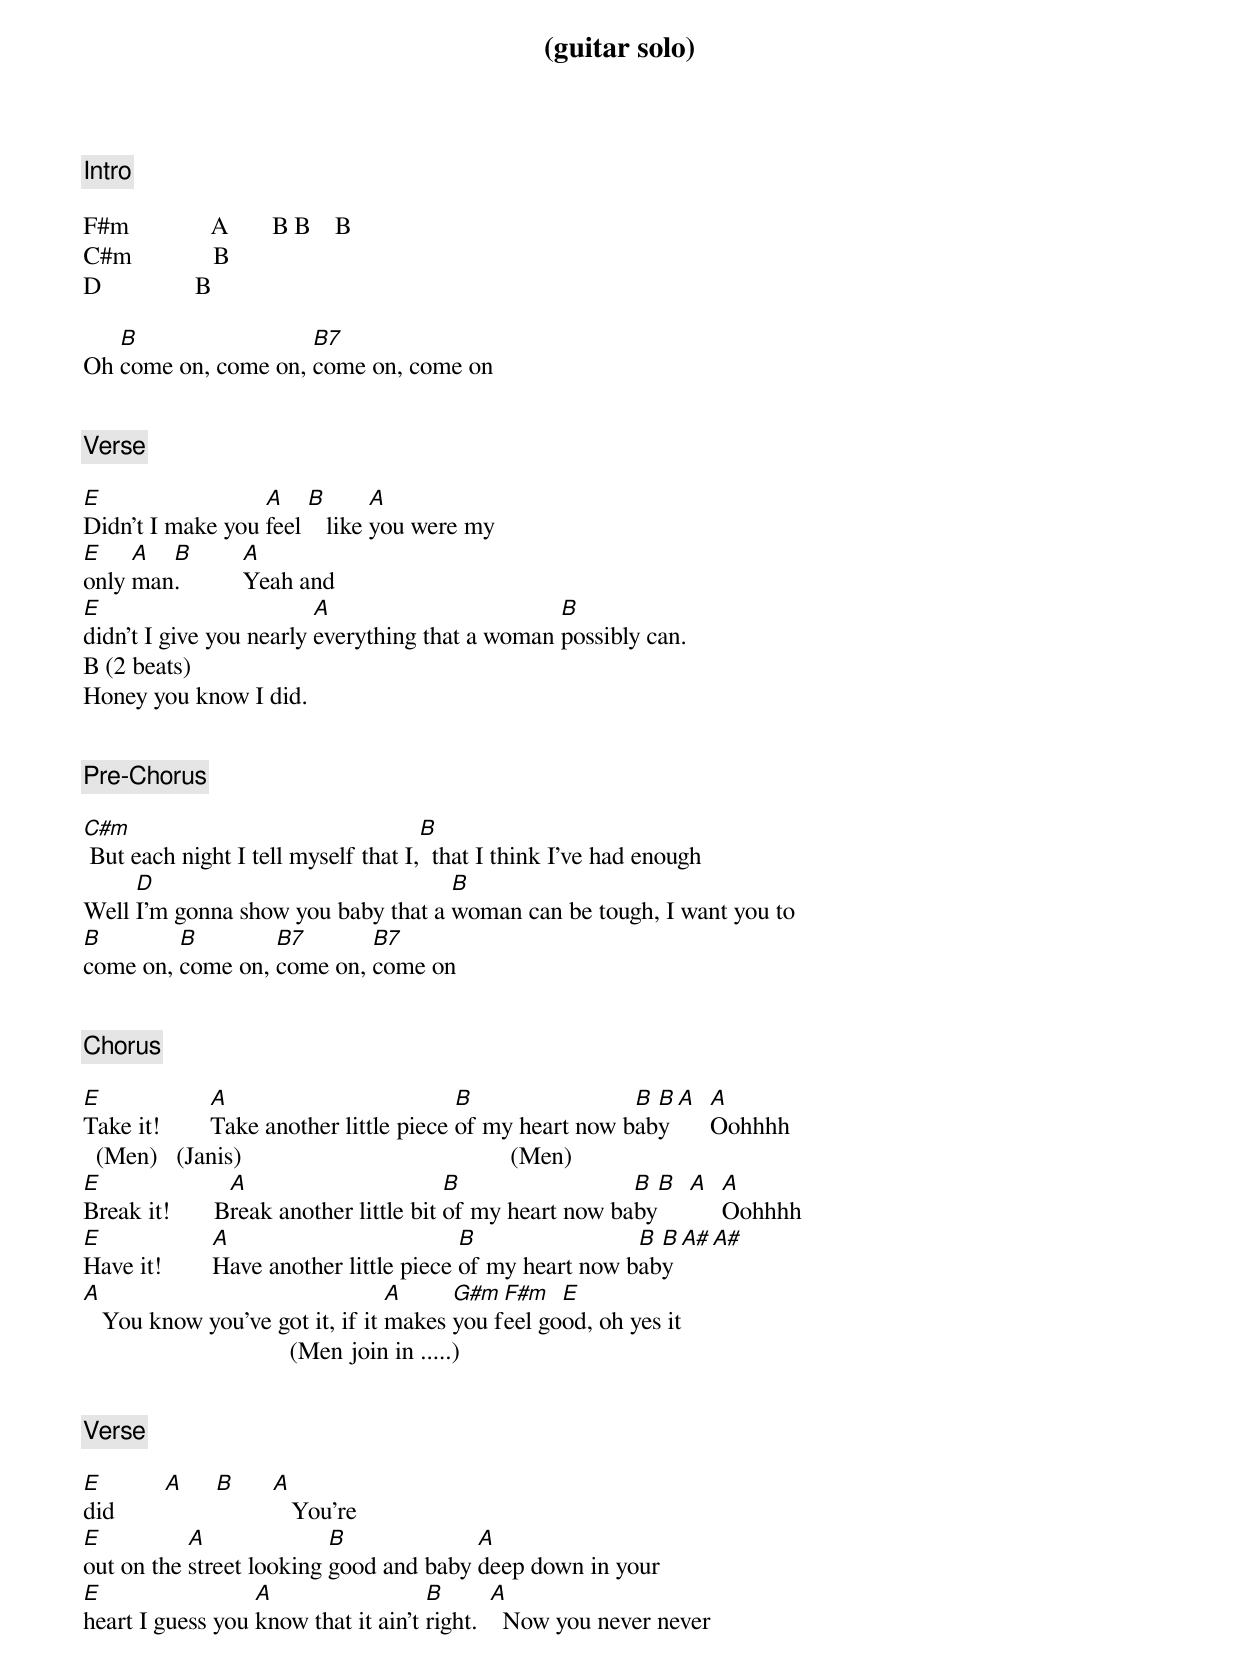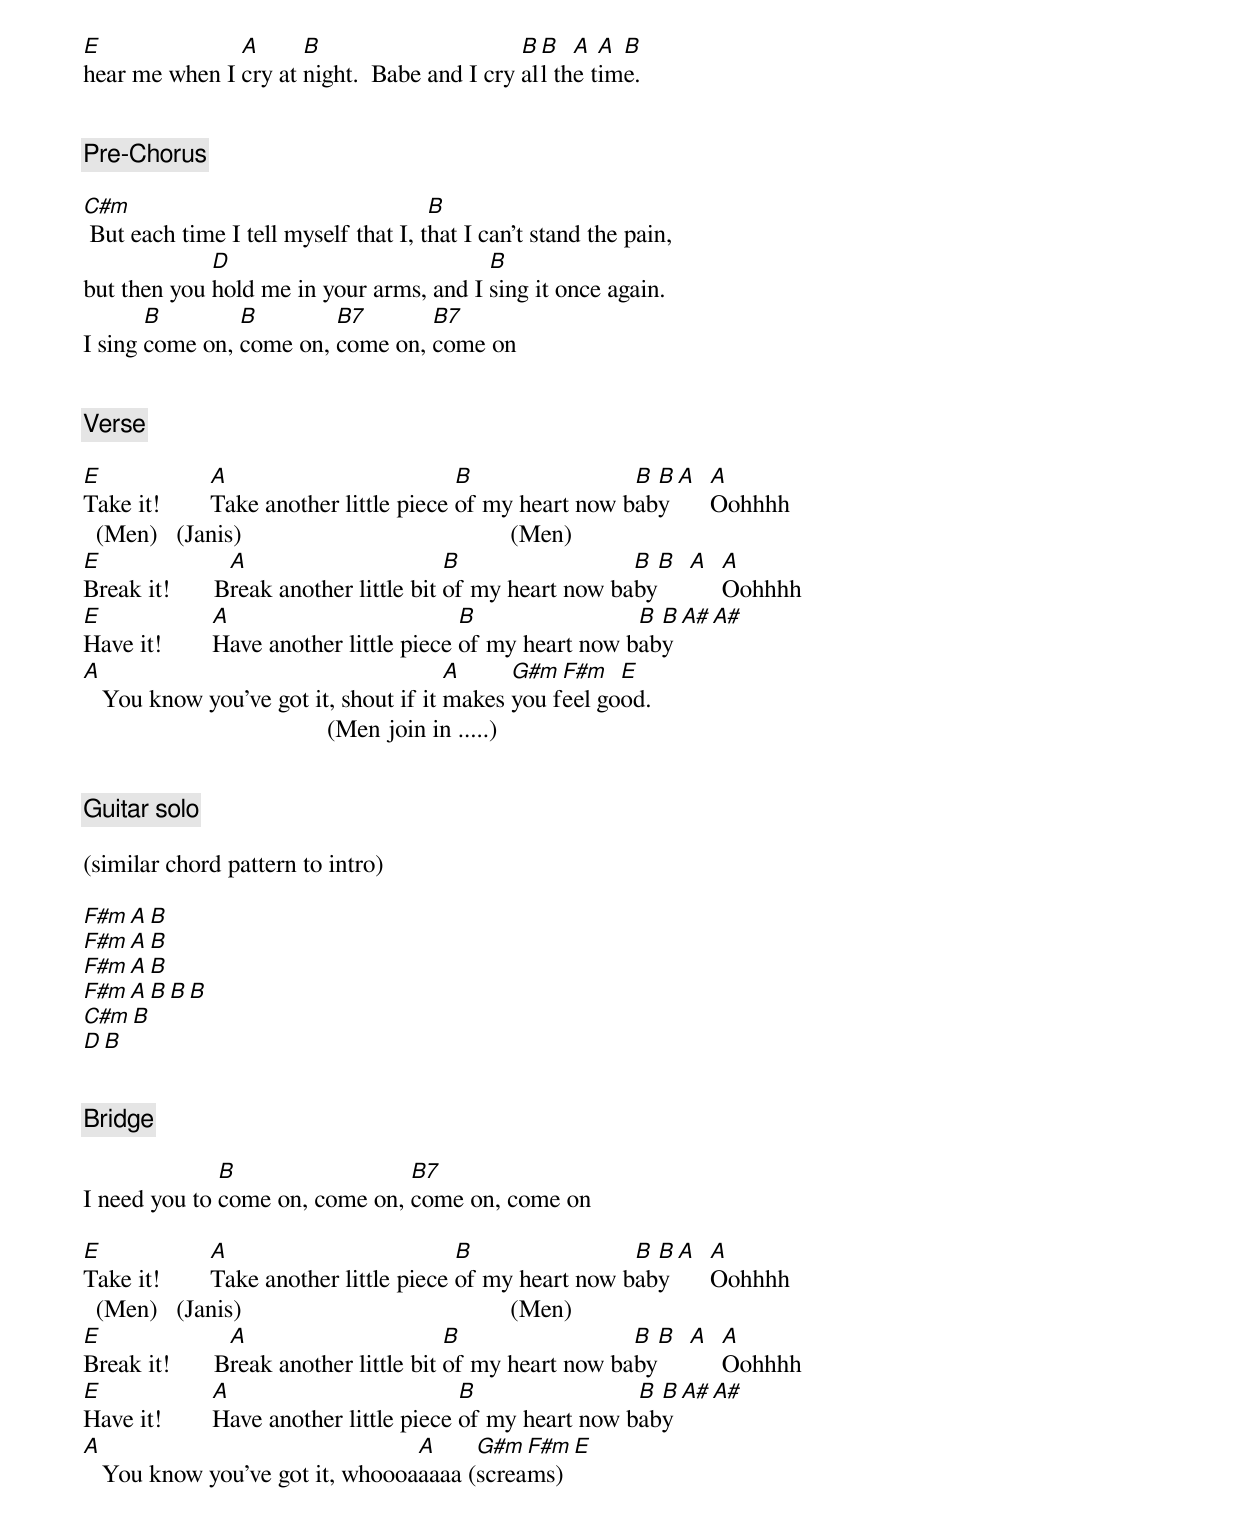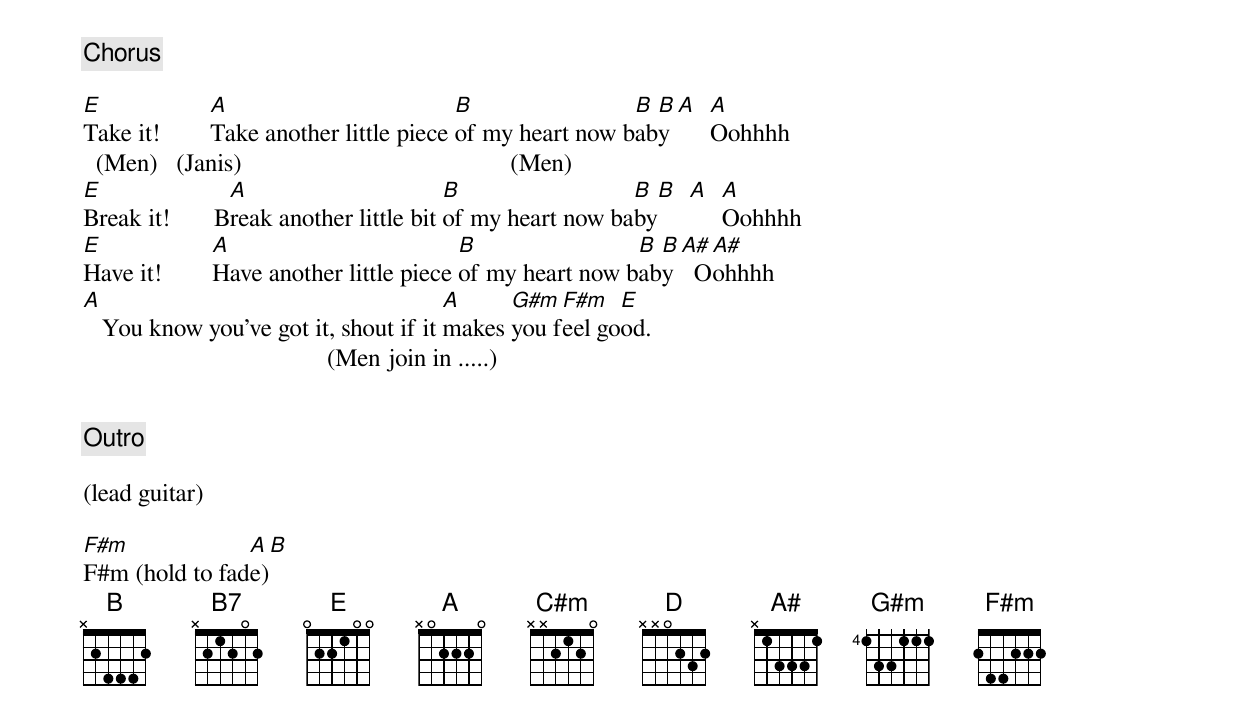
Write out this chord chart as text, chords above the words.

[Intro]

(guitar solo)

F#m             A       B B    B
C#m             B
D               B

   B                 B7
Oh come on, come on, come on, come on


[Verse]

E                 A    B       A
Didn't I make you feel    like you were my
E    A  B          A
only man.          Yeah and
E                        A                       B
didn't I give you nearly everything that a woman possibly can.
B (2 beats)
Honey you know I did.


[Pre-Chorus]

C#m                                  B
 But each night I tell myself that I,  that I think I've had enough
     D                              B
Well I'm gonna show you baby that a woman can be tough, I want you to
B        B        B7       B7
come on, come on, come on, come on


[Chorus]

E               A                         B                B B A A
Take it!        Take another little piece of my heart now baby   Oohhhh
  (Men)   (Janis)                                           (Men)
E                A                       B                 B B A A
Break it!       Break another little bit of my heart now baby    Oohhhh
E               A                         B                B B A# A#
Have it!        Have another little piece of my heart now baby
A                                A     G#m  F#m   E
   You know you've got it, if it makes you feel good, oh yes it
                                 (Men join in .....)


[Verse]

E          A    B     A
did                      You're
E          A              B             A
out on the street looking good and baby deep down in your
E                 A                  B       A
heart I guess you know that it ain't right.    Now you never never
E              A      B                      B B   A  A B
hear me when I cry at night.  Babe and I cry all the time.


[Pre-Chorus]

C#m                                   B
 But each time I tell myself that I, that I can't stand the pain,
             D                           B
but then you hold me in your arms, and I sing it once again.
       B        B        B7       B7
I sing come on, come on, come on, come on


[Verse]

E               A                         B                B B A A
Take it!        Take another little piece of my heart now baby   Oohhhh
  (Men)   (Janis)                                           (Men)
E                A                       B                 B B A A
Break it!       Break another little bit of my heart now baby    Oohhhh
E               A                         B                B B A# A#
Have it!        Have another little piece of my heart now baby
A                                      A     G#m  F#m   E
   You know you've got it, shout if it makes you feel good.
                                       (Men join in .....)


[Guitar solo]

(similar chord pattern to intro)

F#m             A       B
F#m             A       B
F#m             A       B
F#m             A       B B    B
C#m             B
D               B


[Bridge]

              B                 B7
I need you to come on, come on, come on, come on

E               A                         B                B B A A
Take it!        Take another little piece of my heart now baby   Oohhhh
  (Men)   (Janis)                                           (Men)
E                A                       B                 B B A A
Break it!       Break another little bit of my heart now baby    Oohhhh
E               A                         B                B B A# A#
Have it!        Have another little piece of my heart now baby
A                                A     G#m  F#m   E
   You know you've got it, whoooaaaaa (screams)


[Chorus]

E               A                         B                B B A A
Take it!        Take another little piece of my heart now baby   Oohhhh
  (Men)   (Janis)                                           (Men)
E                A                       B                 B B A A
Break it!       Break another little bit of my heart now baby    Oohhhh
E               A                         B                B B A# A#
Have it!        Have another little piece of my heart now baby   Oohhhh
A                                      A     G#m  F#m   E
   You know you've got it, shout if it makes you feel good.
                                       (Men join in .....)


[Outro]

(lead guitar)

F#m             A       B
F#m (hold to fade)
